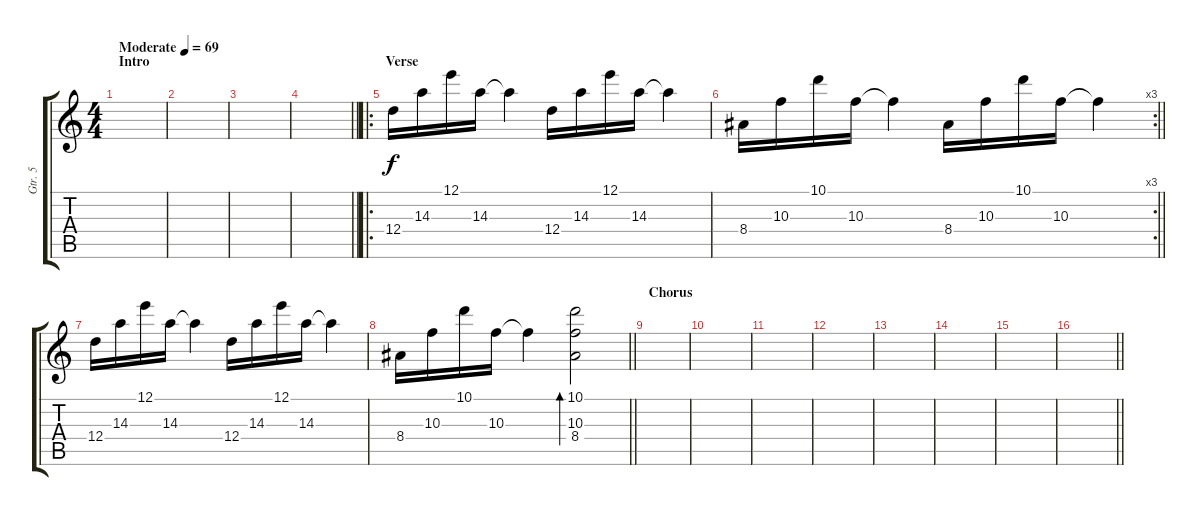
\track ("Gtr. 5" "Gtr. 5") {instrument electricguitarclean}
\staff {score tabs}
\tuning (E4 B3 G3 D3 A2 D2) {hide}
\ts (4 4)
\section ("" "Intro")
\tempo (69 "Moderate")
\clef g2
\ks c
|
|
|
\barLineRight lightlight
|
\ro
\section ("" "Verse")
12.4.16 14.3.16 12.1.16 14.3.16 14.3{t}.4 12.4.16 14.3.16 12.1.16 14.3.16 14.3{t}.4 |
\rc 3
\barLineRight lightlight
8.4.16 10.3.16 10.1.16 10.3.16 10.3{t}.4 8.4.16 10.3.16 10.1.16 10.3.16 10.3{t}.4 |
12.4.16 14.3.16 12.1.16 14.3.16 14.3{t}.4 12.4.16 14.3.16 12.1.16 14.3.16 14.3{t}.4 |
\barLineRight lightlight
8.4.16 10.3.16 10.1.16 10.3.16 10.3{t}.4 (10.1 10.3 8.4).2{bd 120} |
\section ("" "Chorus")
|
|
|
|
|
|
|
\barLineRight lightlight
